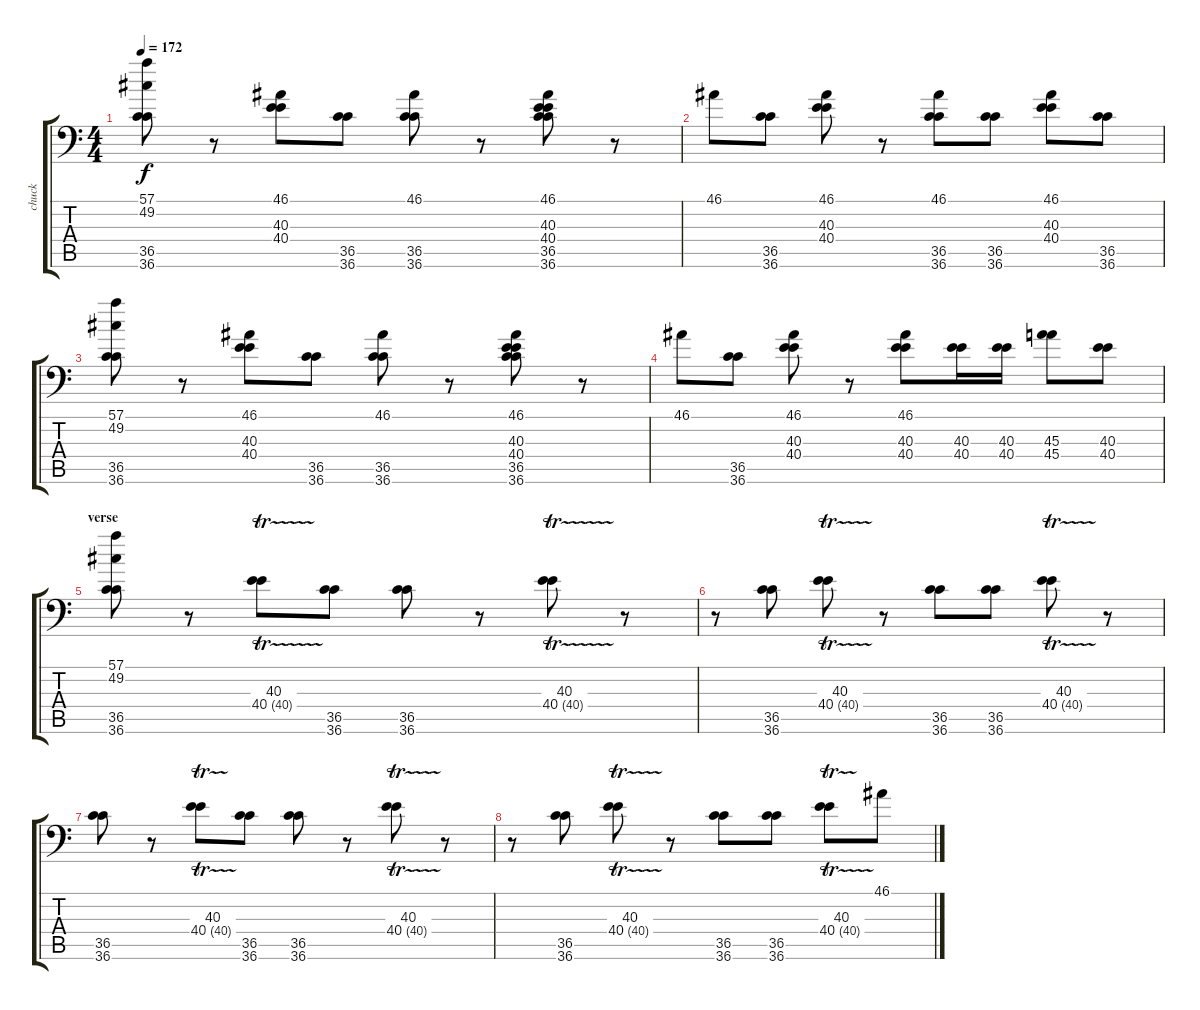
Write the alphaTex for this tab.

\track ("chuck" "chuck") {instrument acousticgrandpiano}
\staff {score tabs}
\tuning (C-1 C-1 C-1 C-1 C-1 C-1) {hide}
\ts (4 4)
\tempo 172
\clef f4
\ks c
(57.1 49.2 36.5 36.6).8{dy f} r.8 (46.1 40.3 40.4).8 (36.5 36.6).8 (46.1 36.5 36.6).8 r.8 (46.1 40.3 40.4 36.5 36.6).8 r.8 |
46.1.8 (36.5 36.6).8 (46.1 40.3 40.4).8 r.8 (46.1 36.5 36.6).8 (36.5 36.6).8 (46.1 40.3 40.4).8 (36.5 36.6).8 |
(57.1 49.2 36.5 36.6).8 r.8 (46.1 40.3 40.4).8 (36.5 36.6).8 (46.1 36.5 36.6).8 r.8 (46.1 40.3 40.4 36.5 36.6).8 r.8 |
46.1.8 (36.5 36.6).8 (46.1 40.3 40.4).8 r.8 (46.1 40.3 40.4).8 (40.3 40.4).16 (40.3 40.4).16 (45.3 45.4).8 (40.3 40.4).8 |
\section ("" "verse")
(57.1 49.2 36.5 36.6).8 r.8 (40.3 40.4{tr (40 16)}).8 (36.5 36.6).8 (36.5 36.6).8 r.8 (40.3 40.4{tr (40 16)}).8 r.8 |
r.8 (36.5 36.6).8 (40.3 40.4{tr (40 16)}).8 r.8 (36.5 36.6).8 (36.5 36.6).8 (40.3 40.4{tr (40 16)}).8 r.8 |
(36.5 36.6).8 r.8 (40.3 40.4{tr (40 16)}).8 (36.5 36.6).8 (36.5 36.6).8 r.8 (40.3 40.4{tr (40 16)}).8 r.8 |
r.8 (36.5 36.6).8 (40.3 40.4{tr (40 16)}).8 r.8 (36.5 36.6).8 (36.5 36.6).8 (40.3 40.4{tr (40 16)}).8 46.1.8
